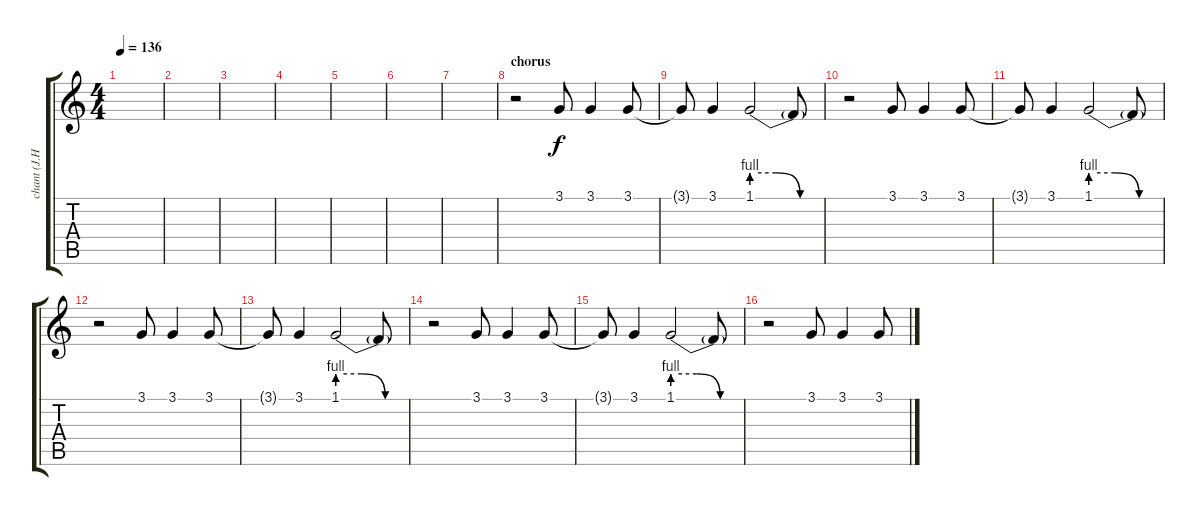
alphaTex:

\track ("chant (J.Homme)" "chant (J.H") {instrument synthvoice}
\staff {score tabs}
\tuning (E4 B3 G3 D3 A2 E2) {hide}
\ts (4 4)
\tempo 136
\clef g2
\ks c
|
|
|
|
|
|
|
\section ("" "chorus")
r.2 3.1.8 3.1.4 3.1.8 |
3.1{t}.8 3.1.4 1.1{be (custom 0 4 20 4 40 0 60 0)}.2 1.1{t}.8 |
r.2 3.1.8 3.1.4 3.1.8 |
3.1{t}.8 3.1.4 1.1{be (custom 0 4 20 4 40 0 60 0)}.2 1.1{t}.8 |
r.2 3.1.8 3.1.4 3.1.8 |
3.1{t}.8 3.1.4 1.1{be (custom 0 4 20 4 40 0 60 0)}.2 1.1{t}.8 |
r.2 3.1.8 3.1.4 3.1.8 |
3.1{t}.8 3.1.4 1.1{be (custom 0 4 20 4 40 0 60 0)}.2 1.1{t}.8 |
r.2 3.1.8 3.1.4 3.1.8
